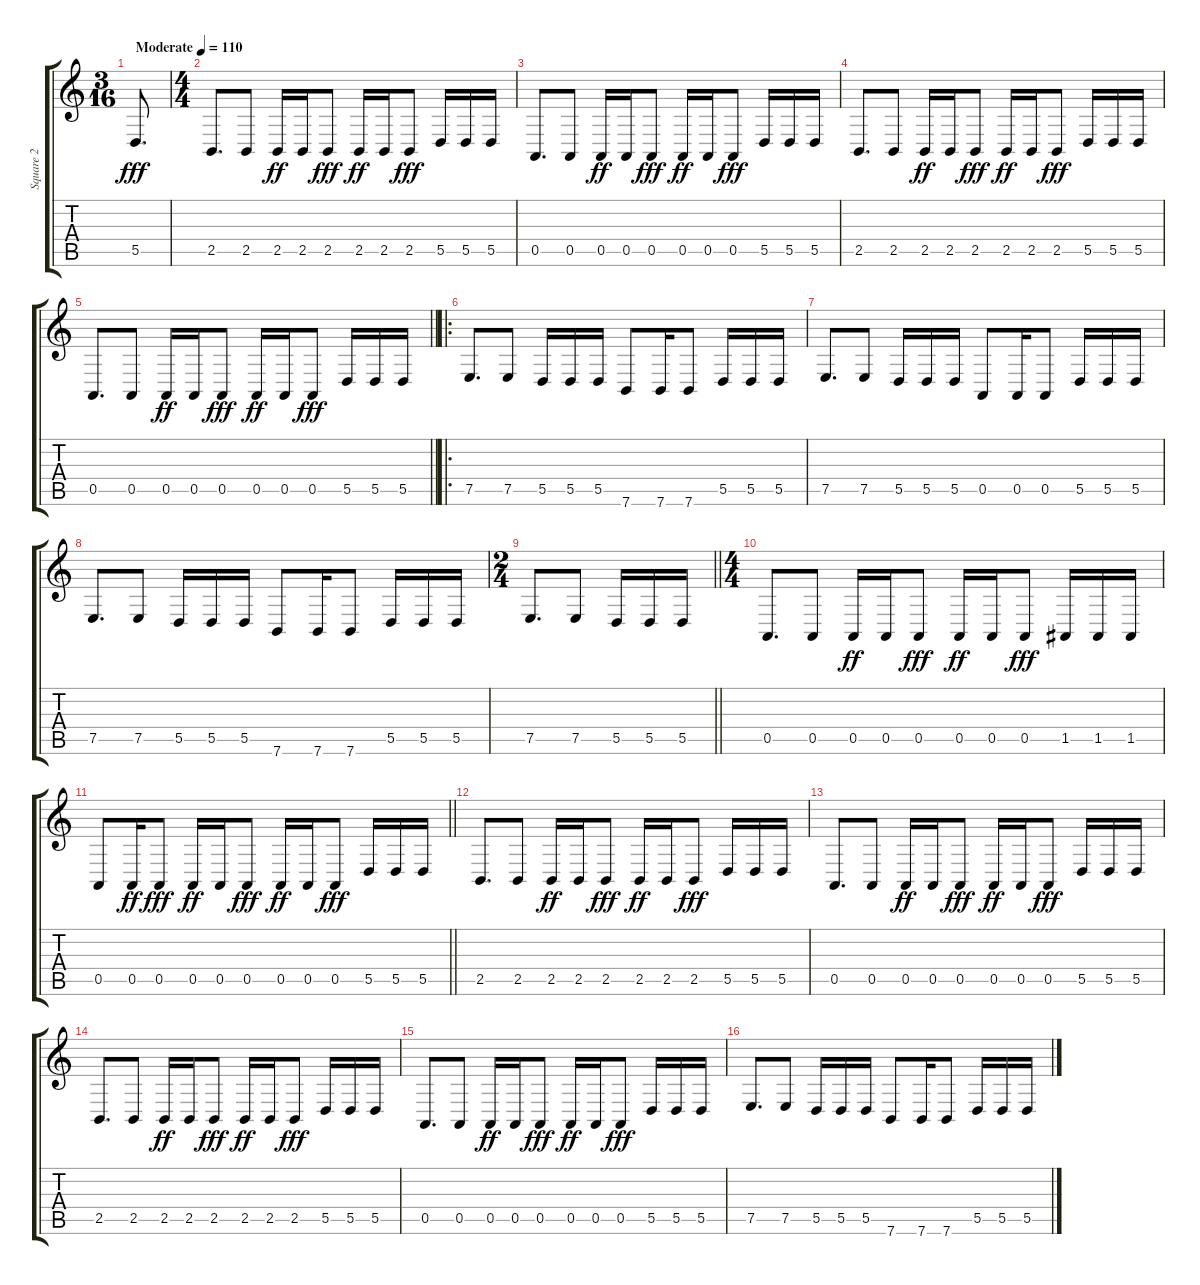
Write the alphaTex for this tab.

\track ("Square 2" "Square 2") {instrument lead1square}
\staff {score tabs}
\tuning (E4 B3 G3 D3 A2 E2) {hide}
\ts (3 16)
\tempo (110 "Moderate")
\clef g2
\ks c
5.5.8{d dy fff instrument lead1square} |
\ts (4 4)
2.5.8{d} 2.5.8 2.5.16{dy ff} 2.5.16 2.5.8{dy fff} 2.5.16{dy ff} 2.5.16 2.5.8{dy fff} 5.5.16 5.5.16 5.5.16 |
0.5.8{d} 0.5.8 0.5.16{dy ff} 0.5.16 0.5.8{dy fff} 0.5.16{dy ff} 0.5.16 0.5.8{dy fff} 5.5.16 5.5.16 5.5.16 |
2.5.8{d} 2.5.8 2.5.16{dy ff} 2.5.16 2.5.8{dy fff} 2.5.16{dy ff} 2.5.16 2.5.8{dy fff} 5.5.16 5.5.16 5.5.16 |
\barLineRight lightlight
0.5.8{d} 0.5.8 0.5.16{dy ff} 0.5.16 0.5.8{dy fff} 0.5.16{dy ff} 0.5.16 0.5.8{dy fff} 5.5.16 5.5.16 5.5.16 |
\ro
7.5.8{d} 7.5.8 5.5.16 5.5.16 5.5.16 7.6.8 7.6.16 7.6.8 5.5.16 5.5.16 5.5.16 |
7.5.8{d} 7.5.8 5.5.16 5.5.16 5.5.16 0.5.8 0.5.16 0.5.8 5.5.16 5.5.16 5.5.16 |
7.5.8{d} 7.5.8 5.5.16 5.5.16 5.5.16 7.6.8 7.6.16 7.6.8 5.5.16 5.5.16 5.5.16 |
\ts (2 4)
\barLineRight lightlight
7.5.8{d} 7.5.8 5.5.16 5.5.16 5.5.16 |
\ts (4 4)
\section ("" "")
0.5.8{d} 0.5.8 0.5.16{dy ff} 0.5.16 0.5.8{dy fff} 0.5.16{dy ff} 0.5.16 0.5.8{dy fff} 1.5.16 1.5.16 1.5.16 |
\barLineRight lightlight
0.5.8 0.5.16{dy ff} 0.5.8{dy fff} 0.5.16{dy ff} 0.5.16 0.5.8{dy fff} 0.5.16{dy ff} 0.5.16 0.5.8{dy fff} 5.5.16 5.5.16 5.5.16 |
\section ("" "")
2.5.8{d} 2.5.8 2.5.16{dy ff} 2.5.16 2.5.8{dy fff} 2.5.16{dy ff} 2.5.16 2.5.8{dy fff} 5.5.16 5.5.16 5.5.16 |
0.5.8{d} 0.5.8 0.5.16{dy ff} 0.5.16 0.5.8{dy fff} 0.5.16{dy ff} 0.5.16 0.5.8{dy fff} 5.5.16 5.5.16 5.5.16 |
2.5.8{d} 2.5.8 2.5.16{dy ff} 2.5.16 2.5.8{dy fff} 2.5.16{dy ff} 2.5.16 2.5.8{dy fff} 5.5.16 5.5.16 5.5.16 |
0.5.8{d} 0.5.8 0.5.16{dy ff} 0.5.16 0.5.8{dy fff} 0.5.16{dy ff} 0.5.16 0.5.8{dy fff} 5.5.16 5.5.16 5.5.16 |
7.5.8{d} 7.5.8 5.5.16 5.5.16 5.5.16 7.6.8 7.6.16 7.6.8 5.5.16 5.5.16 5.5.16
